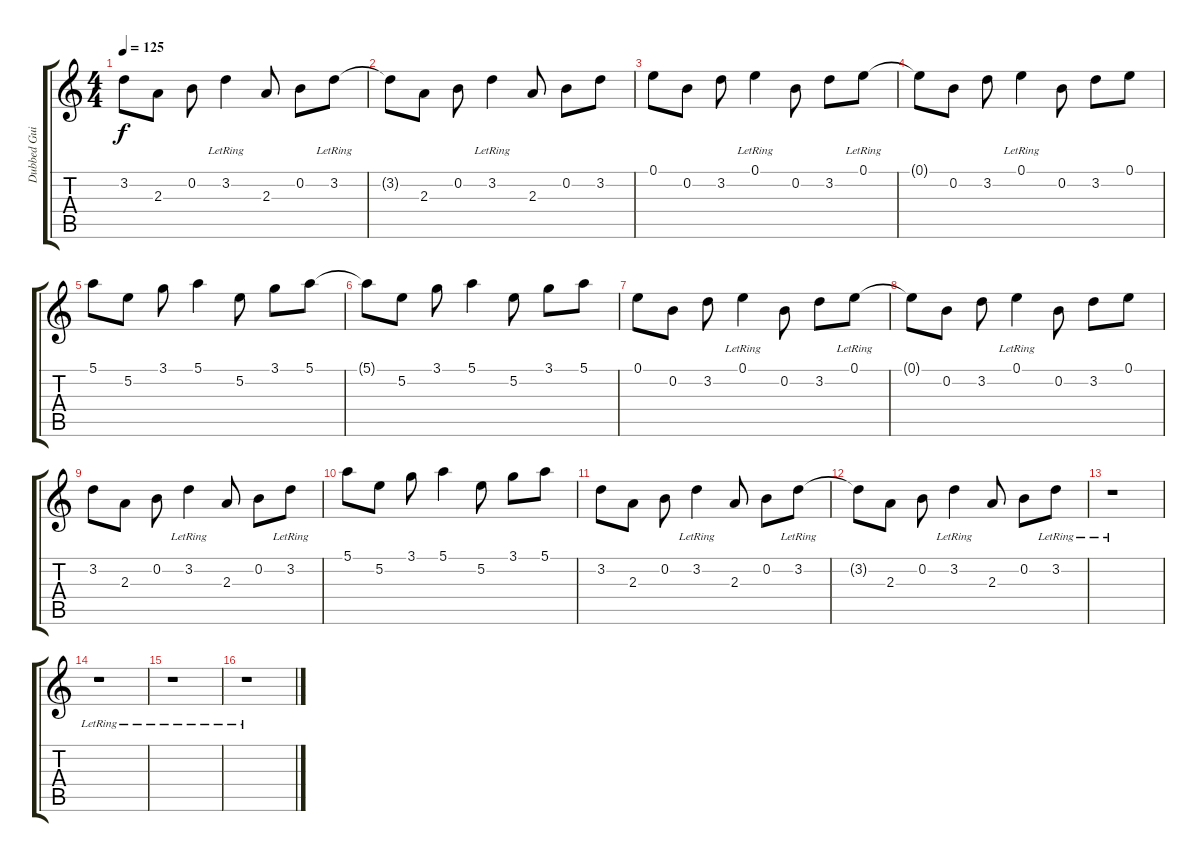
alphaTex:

\track ("Dubbed Guitar (arpeggio)" "Dubbed Gui") {instrument acousticguitarsteel}
\staff {score tabs}
\tuning (E4 B3 G3 D3 A2 E2) {hide}
\ts (4 4)
\tempo 125
\clef g2
\ks c
3.2.8{dy f} 2.3.8 0.2.8 3.2{lr}.4 2.3.8 0.2.8 3.2{lr}.8 |
3.2{t}.8 2.3.8 0.2.8 3.2{lr}.4 2.3.8 0.2.8 3.2.8 |
0.1.8 0.2.8 3.2.8 0.1{lr}.4 0.2.8 3.2.8 0.1{lr}.8 |
0.1{t}.8 0.2.8 3.2.8 0.1{lr}.4 0.2.8 3.2.8 0.1.8 |
5.1.8 5.2.8 3.1.8 5.1.4 5.2.8 3.1.8 5.1.8 |
5.1{t}.8 5.2.8 3.1.8 5.1.4 5.2.8 3.1.8 5.1.8 |
0.1.8 0.2.8 3.2.8 0.1{lr}.4 0.2.8 3.2.8 0.1{lr}.8 |
0.1{t}.8 0.2.8 3.2.8 0.1{lr}.4 0.2.8 3.2.8 0.1.8 |
3.2.8 2.3.8 0.2.8 3.2{lr}.4 2.3.8 0.2.8 3.2{lr}.8 |
5.1.8 5.2.8 3.1.8 5.1.4 5.2.8 3.1.8 5.1.8 |
3.2.8 2.3.8 0.2.8 3.2{lr}.4 2.3.8 0.2.8 3.2{lr}.8 |
3.2{t}.8 2.3.8 0.2.8 3.2{lr}.4 2.3.8 0.2.8 3.2{lr}.8 |
r.1 |
r.1 |
r.1 |
r.1
